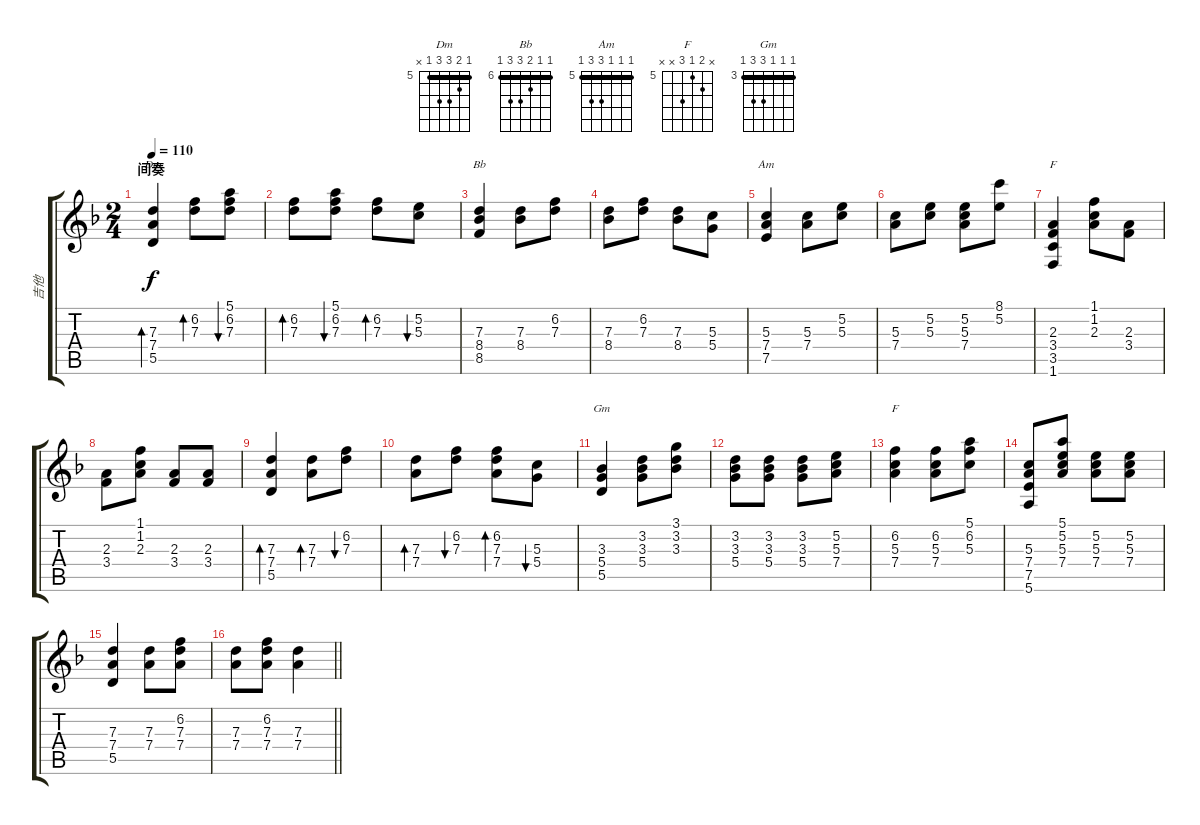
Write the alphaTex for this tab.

\track ("吉他" "吉他") {instrument electricguitarclean}
\staff {score tabs}
\tuning (E4 B3 G3 D3 A2 E2) {hide}
\chord ("Dm" 5 6 7 7 5 x) {firstfret 5 barre 5}
\chord ("Bb" 6 6 7 8 8 6) {firstfret 6 barre 6}
\chord ("Am" 5 5 5 7 7 5) {firstfret 5 barre 5}
\chord ("F" 1 1 2 3 3 1) {barre 1}
\chord ("Gm" 3 3 3 5 5 3) {firstfret 3 barre 3}
\chord ("F" x 6 5 7 x x) {firstfret 5}
\ts (2 4)
\section ("" "间奏")
\tempo 110
\clef g2
\ks dminor
(7.3 7.4 5.5).4{bd 60 ch "Dm" dy f} (6.2 7.3).8{bd 60} (5.1 6.2 7.3).8{bu 60} |
(6.2 7.3).8{bd 60} (5.1 6.2 7.3).8{bu 60} (6.2 7.3).8{bd 60} (5.2 5.3).8{bu 60} |
(7.3 8.4 8.5).4{ch "Bb"} (7.3 8.4).8 (6.2 7.3).8 |
(7.3 8.4).8 (6.2 7.3).8 (7.3 8.4).8 (5.3 5.4).8 |
(5.3 7.4 7.5).4{ch "Am"} (5.3 7.4).8 (5.2 5.3).8 |
(5.3 7.4).8 (5.2 5.3).8 (5.2 5.3 7.4).8 (8.1 5.2).8 |
(2.3 3.4 3.5 1.6).4{ch "F"} (1.1 1.2 2.3).8 (2.3 3.4).8 |
(2.3 3.4).8 (1.1 1.2 2.3).8 (2.3 3.4).8 (2.3 3.4).8 |
(7.3 7.4 5.5).4{bd 60} (7.3 7.4).8{bd 60} (6.2 7.3).8{bu 60} |
(7.3 7.4).8{bd 60} (6.2 7.3).8{bu 60} (6.2 7.3 7.4).8{bd 60} (5.3 5.4).8{bu 60} |
(3.3 5.4 5.5).4{ch "Gm"} (3.2 3.3 5.4).8 (3.1 3.2 3.3).8 |
(3.2 3.3 5.4).8 (3.2 3.3 5.4).8 (3.2 3.3 5.4).8 (5.2 5.3 7.4).8 |
(6.2 5.3 7.4).4{ch "F"} (6.2 5.3 7.4).8 (5.1 6.2 5.3).8 |
(5.3 7.4 7.5 5.6).8 (5.1 5.2 5.3 7.4).8 (5.2 5.3 7.4).8 (5.2 5.3 7.4).8 |
(7.3 7.4 5.5).4 (7.3 7.4).8 (6.2 7.3 7.4).8 |
\barLineRight lightlight
(7.3 7.4).8 (6.2 7.3 7.4).8 (7.3 7.4).4
